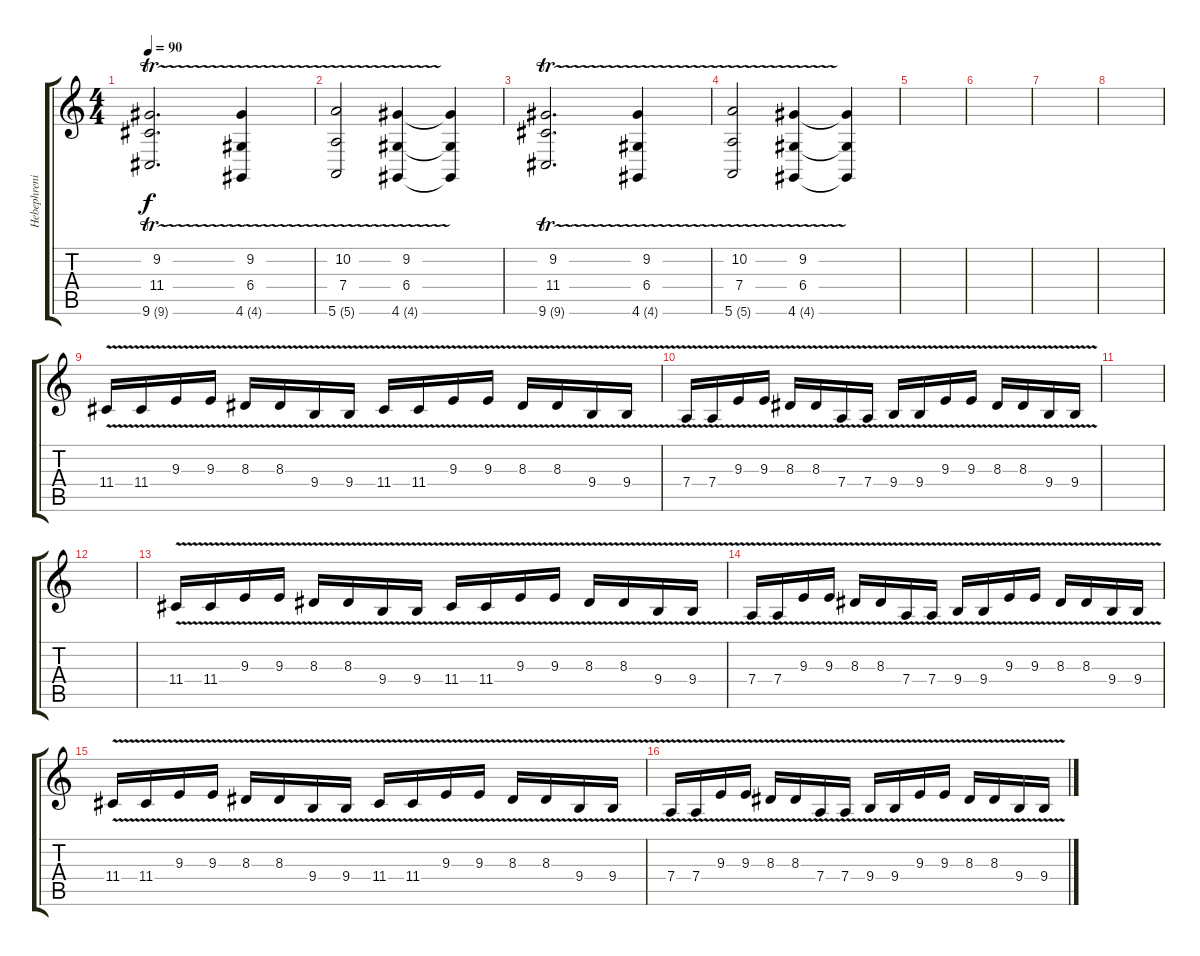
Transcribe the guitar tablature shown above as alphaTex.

\track ("Hebephrenia" "Hebephreni") {instrument stringensemble1}
\staff {score tabs}
\tuning (E4 B3 G3 D3 A2 E2) {hide}
\ts (4 4)
\tempo 90
\clef g2
\ks c
(9.2 11.4 9.6{tr (9 16)}).2{d dy f balance 8} (9.2 6.4 4.6{tr (4 16)}).4 |
(10.2 7.4 5.6{tr (5 16)}).2 (9.2 6.4 4.6{tr (4 16)}).4 (9.2{t} 6.4{t} 4.6{t}).4 |
(9.2 11.4 9.6{tr (9 16)}).2{d} (9.2 6.4 4.6{tr (4 16)}).4 |
(10.2 7.4 5.6{tr (5 16)}).2 (9.2 6.4 4.6{tr (4 16)}).4 (9.2{t} 6.4{t} 4.6{t}).4 |
|
|
|
|
11.4{v}.16{balance 0} 11.4{v}.16 9.3{v}.16 9.3{v}.16 8.3{v}.16 8.3{v}.16 9.4{v}.16 9.4{v}.16 11.4{v}.16 11.4{v}.16 9.3{v}.16 9.3{v}.16 8.3{v}.16 8.3{v}.16 9.4{v}.16 9.4{v}.16 |
7.4{v}.16 7.4{v}.16 9.3{v}.16 9.3{v}.16 8.3{v}.16 8.3{v}.16 7.4{v}.16 7.4{v}.16 9.4{v}.16 9.4{v}.16 9.3{v}.16 9.3{v}.16 8.3{v}.16 8.3{v}.16 9.4{v}.16 9.4{v}.16 |
|
|
11.4{v}.16 11.4{v}.16 9.3{v}.16 9.3{v}.16 8.3{v}.16 8.3{v}.16 9.4{v}.16 9.4{v}.16 11.4{v}.16 11.4{v}.16 9.3{v}.16 9.3{v}.16 8.3{v}.16 8.3{v}.16 9.4{v}.16 9.4{v}.16 |
7.4{v}.16 7.4{v}.16 9.3{v}.16 9.3{v}.16 8.3{v}.16 8.3{v}.16 7.4{v}.16 7.4{v}.16 9.4{v}.16 9.4{v}.16 9.3{v}.16 9.3{v}.16 8.3{v}.16 8.3{v}.16 9.4{v}.16 9.4{v}.16 |
11.4{v}.16 11.4{v}.16 9.3{v}.16 9.3{v}.16 8.3{v}.16 8.3{v}.16 9.4{v}.16 9.4{v}.16 11.4{v}.16 11.4{v}.16 9.3{v}.16 9.3{v}.16 8.3{v}.16 8.3{v}.16 9.4{v}.16 9.4{v}.16 |
7.4{v}.16 7.4{v}.16 9.3{v}.16 9.3{v}.16 8.3{v}.16 8.3{v}.16 7.4{v}.16 7.4{v}.16 9.4{v}.16 9.4{v}.16 9.3{v}.16 9.3{v}.16 8.3{v}.16 8.3{v}.16 9.4{v}.16 9.4{v}.16
